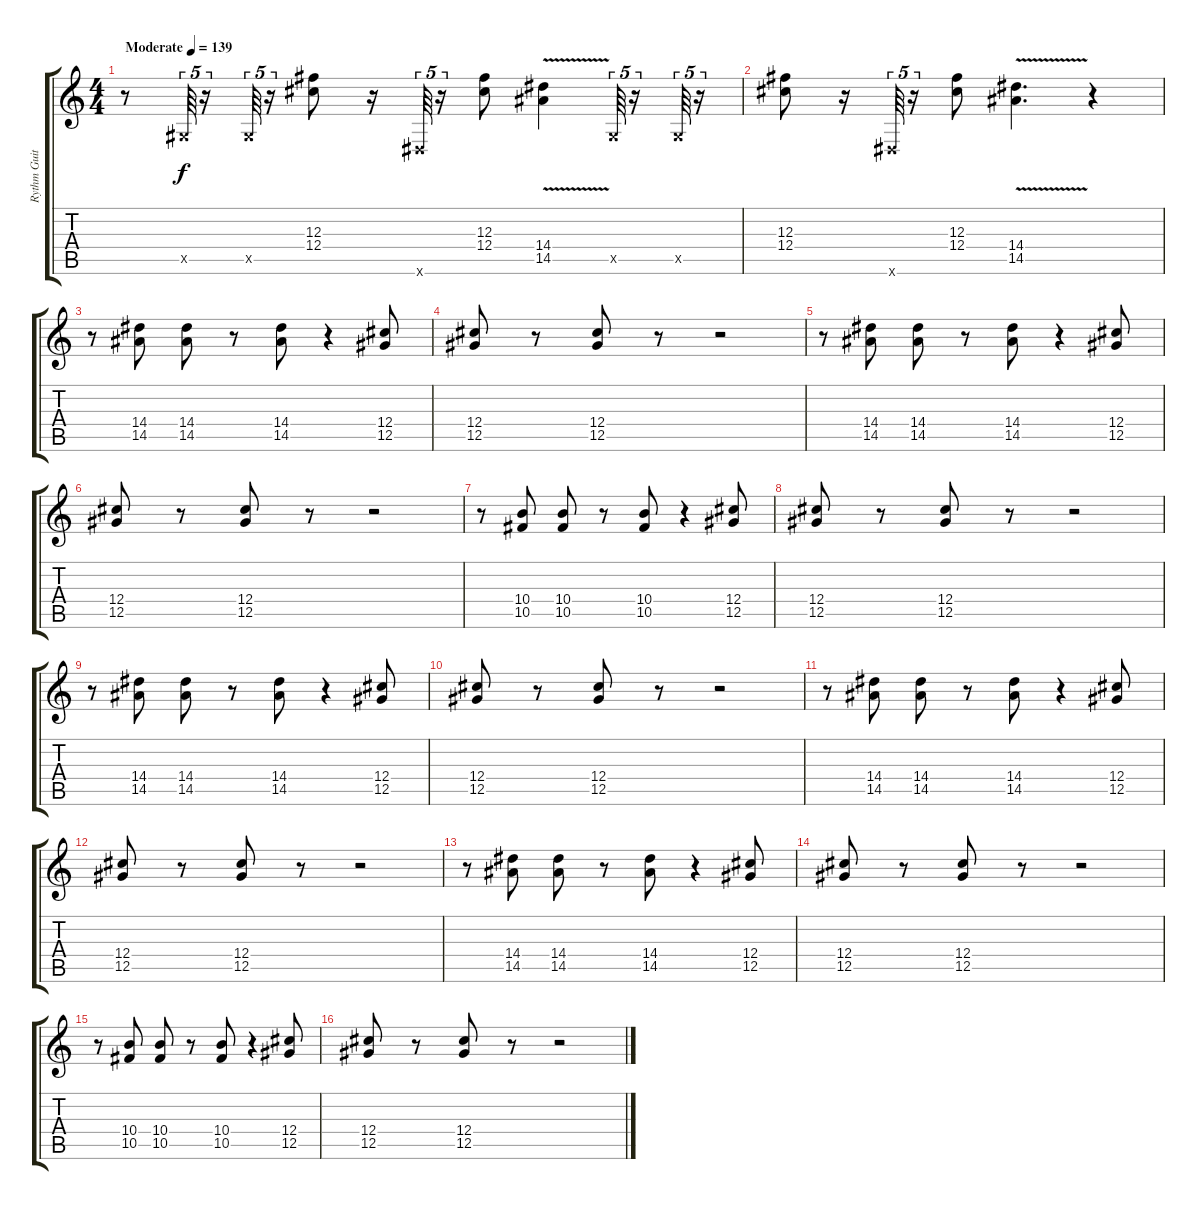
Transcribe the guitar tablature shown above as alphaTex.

\track ("Rythm Guitar" "Rythm Guit") {instrument distortionguitar}
\staff {score tabs}
\tuning (Eb4 Bb3 Gb3 Db3 Ab2 Eb2) {hide}
\ts (4 4)
\tempo (139 "Moderate")
\clef g2
\ks c
r.8{dy f instrument distortionguitar} 0.5{x}.64{tu (5 4)} r.16{tu (5 4)} 0.5{x}.64{tu (5 4)} r.16{tu (5 4)} (12.3 12.4).8 r.16 0.6{x}.64{tu (5 4)} r.16{tu (5 4)} (12.3 12.4).8 (14.4{v} 14.5{v}).4 0.5{x}.64{tu (5 4)} r.16{tu (5 4)} 0.5{x}.64{tu (5 4)} r.16{tu (5 4)} |
(12.3 12.4).8 r.16 0.6{x}.64{tu (5 4)} r.16{tu (5 4)} (12.3 12.4).8 (14.4{v} 14.5{v}).4{d} r.4 |
r.8 (14.4 14.5).8 (14.4 14.5).8 r.8 (14.4 14.5).8 r.4 (12.4 12.5).8 |
(12.4 12.5).8 r.8 (12.4 12.5).8 r.8 r.2 |
r.8 (14.4 14.5).8 (14.4 14.5).8 r.8 (14.4 14.5).8 r.4 (12.4 12.5).8 |
(12.4 12.5).8 r.8 (12.4 12.5).8 r.8 r.2 |
r.8 (10.4 10.5).8 (10.4 10.5).8 r.8 (10.4 10.5).8 r.4 (12.4 12.5).8 |
(12.4 12.5).8 r.8 (12.4 12.5).8 r.8 r.2 |
r.8 (14.4 14.5).8 (14.4 14.5).8 r.8 (14.4 14.5).8 r.4 (12.4 12.5).8 |
(12.4 12.5).8 r.8 (12.4 12.5).8 r.8 r.2 |
r.8 (14.4 14.5).8 (14.4 14.5).8 r.8 (14.4 14.5).8 r.4 (12.4 12.5).8 |
(12.4 12.5).8 r.8 (12.4 12.5).8 r.8 r.2 |
r.8 (14.4 14.5).8 (14.4 14.5).8 r.8 (14.4 14.5).8 r.4 (12.4 12.5).8 |
(12.4 12.5).8 r.8 (12.4 12.5).8 r.8 r.2 |
r.8 (10.4 10.5).8 (10.4 10.5).8 r.8 (10.4 10.5).8 r.4 (12.4 12.5).8 |
(12.4 12.5).8 r.8 (12.4 12.5).8 r.8 r.2
